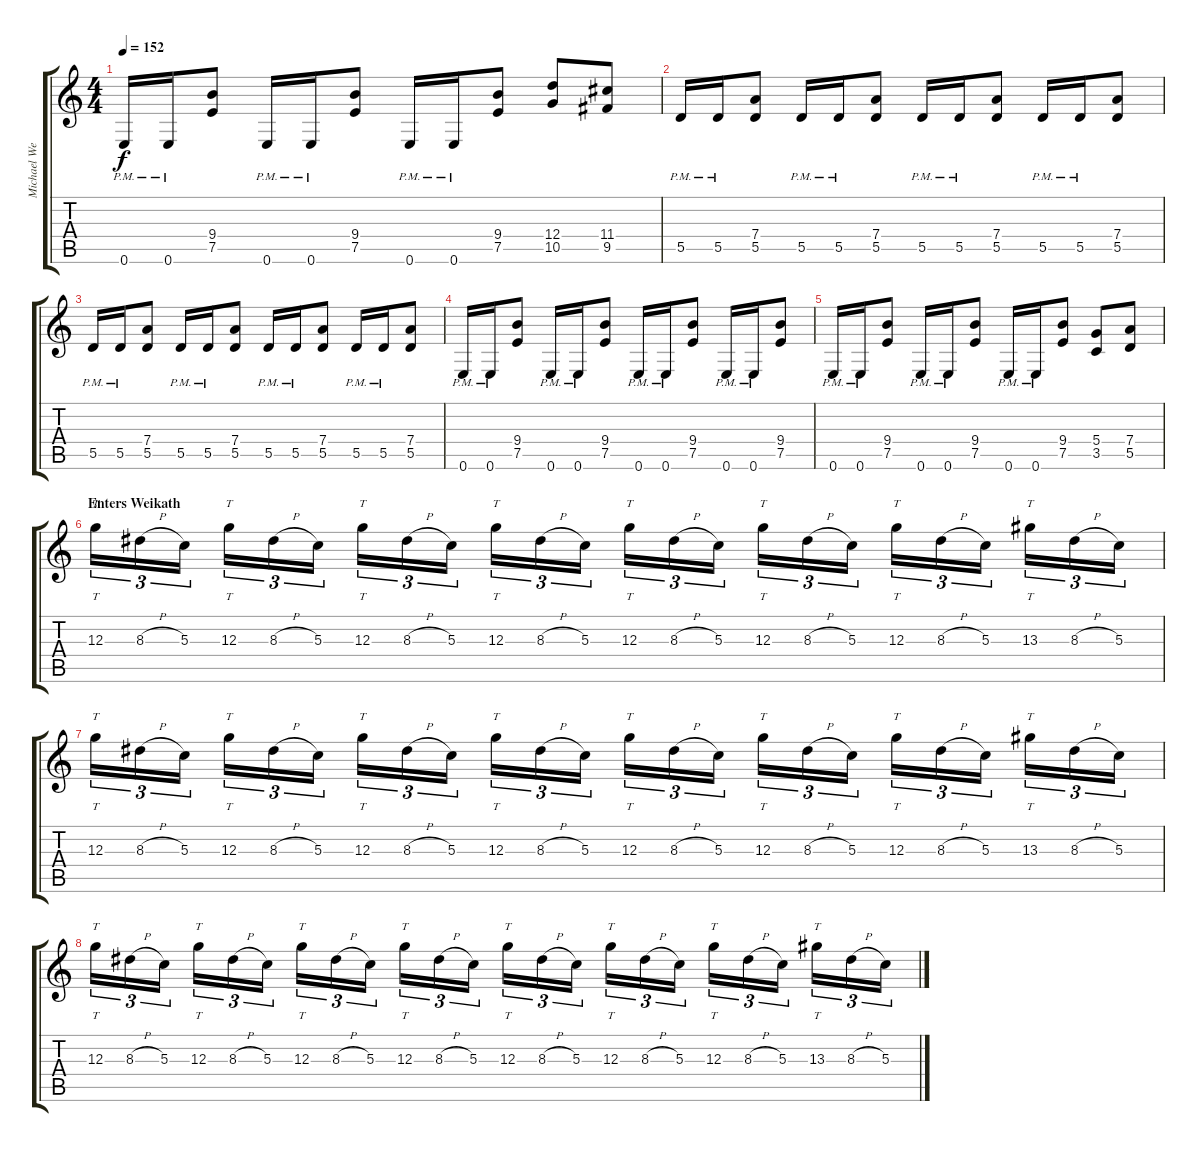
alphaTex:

\track ("Michael Weikath" "Michael We") {instrument distortionguitar}
\staff {score tabs}
\tuning (E4 B3 G3 D3 A2 E2) {hide}
\ts (4 4)
\tempo 152
\clef g2
\ks c
0.6{pm}.16{dy f} 0.6{pm}.16 (9.4 7.5).8 0.6{pm}.16 0.6{pm}.16 (9.4 7.5).8 0.6{pm}.16 0.6{pm}.16 (9.4 7.5).8 (12.4 10.5).8 (11.4 9.5).8 |
5.5{pm}.16 5.5{pm}.16 (7.4 5.5).8 5.5{pm}.16 5.5{pm}.16 (7.4 5.5).8 5.5{pm}.16 5.5{pm}.16 (7.4 5.5).8 5.5{pm}.16 5.5{pm}.16 (7.4 5.5).8 |
5.5{pm}.16 5.5{pm}.16 (7.4 5.5).8 5.5{pm}.16 5.5{pm}.16 (7.4 5.5).8 5.5{pm}.16 5.5{pm}.16 (7.4 5.5).8 5.5{pm}.16 5.5{pm}.16 (7.4 5.5).8 |
0.6{pm}.16 0.6{pm}.16 (9.4 7.5).8 0.6{pm}.16 0.6{pm}.16 (9.4 7.5).8 0.6{pm}.16 0.6{pm}.16 (9.4 7.5).8 0.6{pm}.16 0.6{pm}.16 (9.4 7.5).8 |
0.6{pm}.16 0.6{pm}.16 (9.4 7.5).8 0.6{pm}.16 0.6{pm}.16 (9.4 7.5).8 0.6{pm}.16 0.6{pm}.16 (9.4 7.5).8 (5.4 3.5).8 (7.4 5.5).8 |
\section ("" "Enters Weikath")
12.3.16{tt tu (3 2) volume 8 balance 11} 8.3{h}.16{tu (3 2)} 5.3.16{tu (3 2) beam splitsecondary} 12.3.16{tt tu (3 2)} 8.3{h}.16{tu (3 2)} 5.3.16{tu (3 2)} 12.3.16{tt tu (3 2)} 8.3{h}.16{tu (3 2)} 5.3.16{tu (3 2) beam splitsecondary} 12.3.16{tt tu (3 2)} 8.3{h}.16{tu (3 2)} 5.3.16{tu (3 2)} 12.3.16{tt tu (3 2)} 8.3{h}.16{tu (3 2)} 5.3.16{tu (3 2) beam splitsecondary} 12.3.16{tt tu (3 2)} 8.3{h}.16{tu (3 2)} 5.3.16{tu (3 2)} 12.3.16{tt tu (3 2)} 8.3{h}.16{tu (3 2)} 5.3.16{tu (3 2) beam splitsecondary} 13.3.16{tt tu (3 2)} 8.3{h}.16{tu (3 2)} 5.3.16{tu (3 2)} |
12.3.16{tt tu (3 2)} 8.3{h}.16{tu (3 2)} 5.3.16{tu (3 2) beam splitsecondary} 12.3.16{tt tu (3 2)} 8.3{h}.16{tu (3 2)} 5.3.16{tu (3 2)} 12.3.16{tt tu (3 2)} 8.3{h}.16{tu (3 2)} 5.3.16{tu (3 2) beam splitsecondary} 12.3.16{tt tu (3 2)} 8.3{h}.16{tu (3 2)} 5.3.16{tu (3 2)} 12.3.16{tt tu (3 2)} 8.3{h}.16{tu (3 2)} 5.3.16{tu (3 2) beam splitsecondary} 12.3.16{tt tu (3 2)} 8.3{h}.16{tu (3 2)} 5.3.16{tu (3 2)} 12.3.16{tt tu (3 2)} 8.3{h}.16{tu (3 2)} 5.3.16{tu (3 2) beam splitsecondary} 13.3.16{tt tu (3 2)} 8.3{h}.16{tu (3 2)} 5.3.16{tu (3 2)} |
12.3.16{tt tu (3 2)} 8.3{h}.16{tu (3 2)} 5.3.16{tu (3 2) beam splitsecondary} 12.3.16{tt tu (3 2)} 8.3{h}.16{tu (3 2)} 5.3.16{tu (3 2)} 12.3.16{tt tu (3 2)} 8.3{h}.16{tu (3 2)} 5.3.16{tu (3 2) beam splitsecondary} 12.3.16{tt tu (3 2)} 8.3{h}.16{tu (3 2)} 5.3.16{tu (3 2)} 12.3.16{tt tu (3 2)} 8.3{h}.16{tu (3 2)} 5.3.16{tu (3 2) beam splitsecondary} 12.3.16{tt tu (3 2)} 8.3{h}.16{tu (3 2)} 5.3.16{tu (3 2)} 12.3.16{tt tu (3 2)} 8.3{h}.16{tu (3 2)} 5.3.16{tu (3 2) beam splitsecondary} 13.3.16{tt tu (3 2)} 8.3{h}.16{tu (3 2)} 5.3.16{tu (3 2)}
